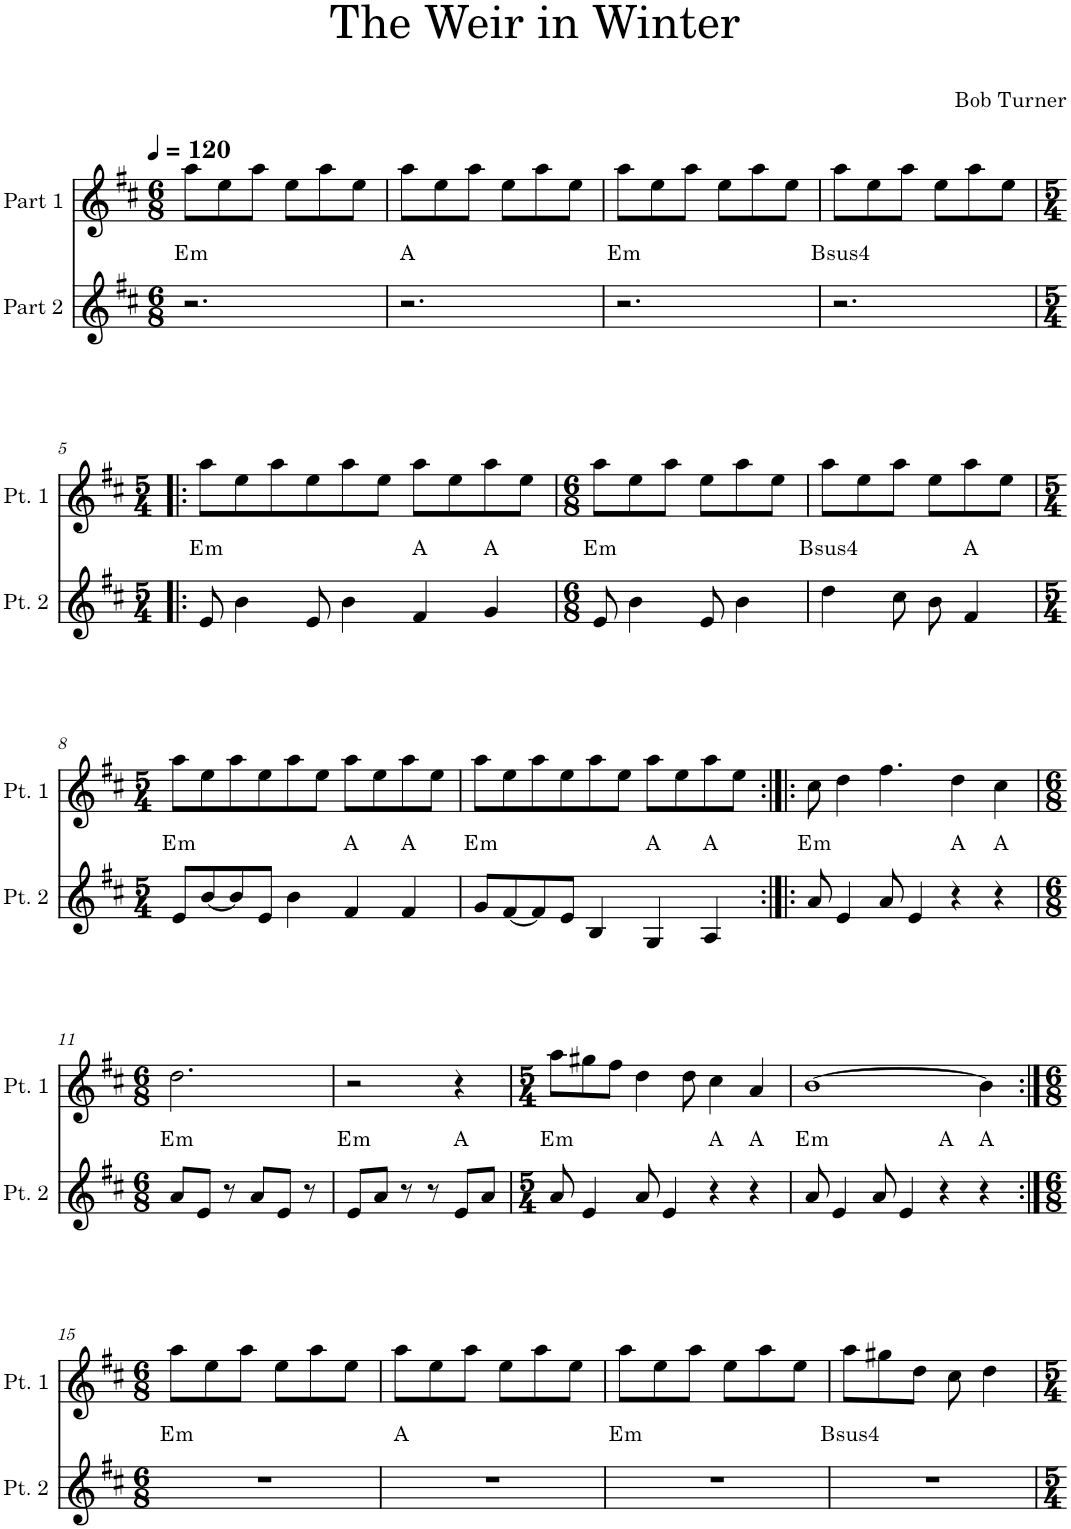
**kern	**harte	**kern
*part2	*part2	*part1
*staff2	*	*staff1
*I"Part 2	*	*I"Part 1
*I'Pt. 2	*	*I'Pt. 1
*clefG2	*	*clefG2
*k[f#c#]	*	*k[f#c#]
*M6/8	*	*M6/8
*MM120	*	*MM120
=1	=1	=1
!	!LO:H:kt=m	!
2.r	E:min	8aa\L
.	.	8ee\
.	.	8aa\J
.	.	8ee\L
.	.	8aa\
.	.	8ee\J
=2	=2	=2
2.r	A:maj	8aa\L
.	.	8ee\
.	.	8aa\J
.	.	8ee\L
.	.	8aa\
.	.	8ee\J
=3	=3	=3
!	!LO:H:kt=m	!
2.r	E:min	8aa\L
.	.	8ee\
.	.	8aa\J
.	.	8ee\L
.	.	8aa\
.	.	8ee\J
=4	=4	=4
!	!LO:H:kt=4	!
2.r	B:sus4	8aa\L
.	.	8ee\
.	.	8aa\J
.	.	8ee\L
.	.	8aa\
.	.	8ee\J
!!LO:LB:g=z
=5!|:	=5!|:	=5!|:
*M5/4	*	*M5/4
!	!LO:H:kt=m	!
8e/	E:min	8aa\L
4b\	.	8ee\
.	.	8aa\
8e/	.	8ee\
4b\	.	8aa\
.	.	8ee\J
4f#/	A:maj	8aa\L
.	.	8ee\
4g/	A:maj	8aa\
.	.	8ee\J
=6	=6	=6
*M6/8	*	*M6/8
!	!LO:H:kt=m	!
8e/	E:min	8aa\L
4b\	.	8ee\
.	.	8aa\J
8e/	.	8ee\L
4b\	.	8aa\
.	.	8ee\J
=7	=7	=7
!	!LO:H:kt=4	!
4dd\	B:sus4	8aa\L
.	.	8ee\
8cc#\	.	8aa\J
8b\	.	8ee\L
4f#/	A:maj	8aa\
.	.	8ee\J
!!LO:LB:g=z
=8	=8	=8
*M5/4	*	*M5/4
!	!LO:H:kt=m	!
8e/L	E:min	8aa\L
[8b/	.	8ee\
8b/]	.	8aa\
8e/J	.	8ee\
4b\	.	8aa\
.	.	8ee\J
4f#/	A:maj	8aa\L
.	.	8ee\
4f#/	A:maj	8aa\
.	.	8ee\J
=9	=9	=9
!	!LO:H:kt=m	!
8g/L	E:min	8aa\L
[8f#/	.	8ee\
8f#/]	.	8aa\
8e/J	.	8ee\
4B/	.	8aa\
.	.	8ee\J
4G/	A:maj	8aa\L
.	.	8ee\
4A/	A:maj	8aa\
.	.	8ee\J
=10:|!|:	=10:|!|:	=10:|!|:
!	!LO:H:kt=m	!
8a/	E:min	8cc#\
4e/	.	4dd\
8a/	.	4.ff#\
4e/	.	.
4r	A:maj	4dd\
4r	A:maj	4cc#\
!!LO:LB:g=z
=11	=11	=11
*M6/8	*	*M6/8
!	!LO:H:kt=m	!
8a/L	E:min	2.dd\
8e/J	.	.
8r	.	.
8a/L	.	.
8e/J	.	.
8r	.	.
=12	=12	=12
!	!LO:H:kt=m	!
8e/L	E:min	2r
8a/J	.	.
8r	.	.
8r	.	.
8e/L	A:maj	4r
8a/J	.	.
=13	=13	=13
*M5/4	*	*M5/4
!	!LO:H:kt=m	!
8a/	E:min	8aa\L
4e/	.	8gg#X\
.	.	8ff#\J
8a/	.	4dd\
4e/	.	.
.	.	8dd\
4r	A:maj	4cc#\
4r	A:maj	4a/
=14	=14	=14
!	!LO:H:kt=m	!
8a/	E:min	[1b
4e/	.	.
8a/	.	.
4e/	.	.
4r	A:maj	.
4r	A:maj	4b\]
!!LO:LB:g=z
=15:|!	=15:|!	=15:|!
*M6/8	*	*M6/8
!	!LO:H:kt=m	!
2.r	E:min	8aa\L
.	.	8ee\
.	.	8aa\J
.	.	8ee\L
.	.	8aa\
.	.	8ee\J
=16	=16	=16
2.r	A:maj	8aa\L
.	.	8ee\
.	.	8aa\J
.	.	8ee\L
.	.	8aa\
.	.	8ee\J
=17	=17	=17
!	!LO:H:kt=m	!
2.r	E:min	8aa\L
.	.	8ee\
.	.	8aa\J
.	.	8ee\L
.	.	8aa\
.	.	8ee\J
=18	=18	=18
!	!LO:H:kt=4	!
2.r	B:sus4	8aa\L
.	.	8gg#X\
.	.	8dd\J
.	.	8cc#\
.	.	4dd\
=	=	=
*-	*-	*-
